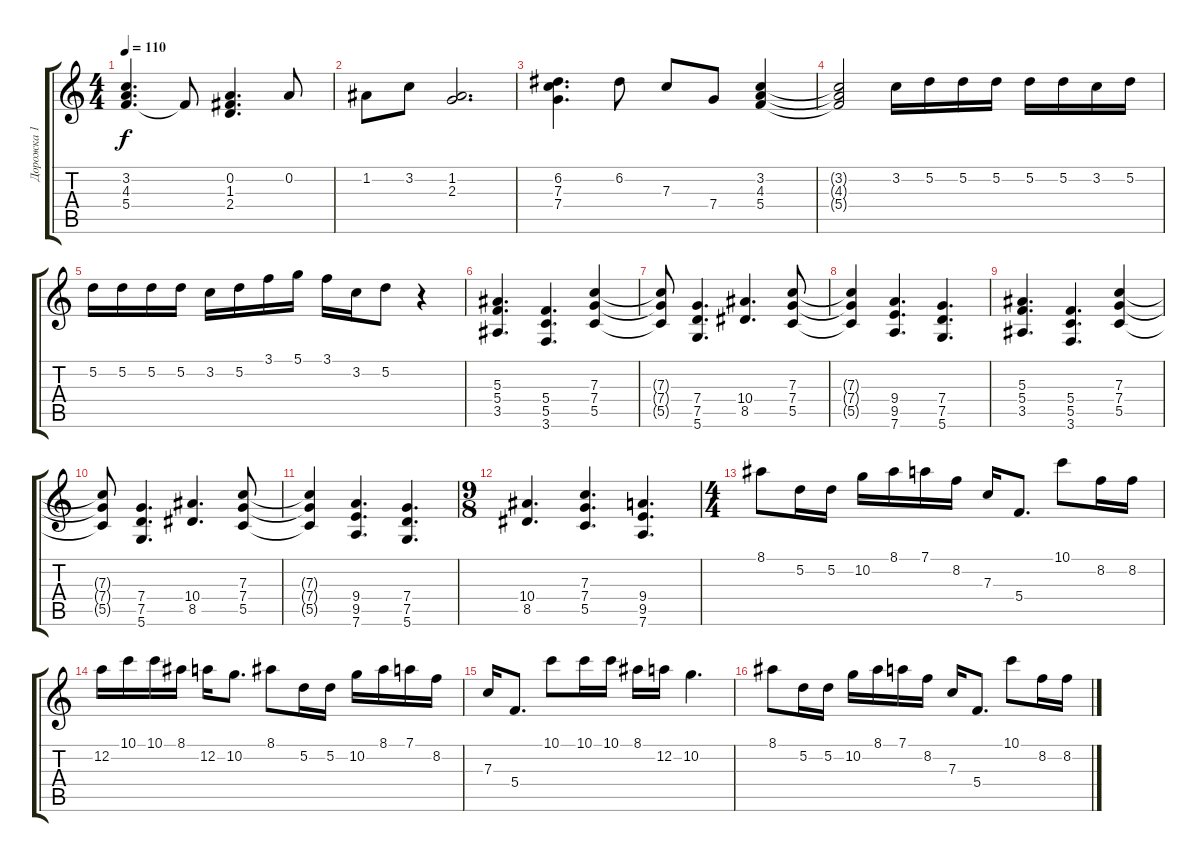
\track ("Дорожка 1" "Дорожка 1") {instrument distortionguitar}
\staff {score tabs}
\tuning (D4 A3 F3 C3 G2 D2) {hide}
\ts (4 4)
\tempo 110
\clef g2
\ks c
(3.2{t} 4.3{t} 5.4{t}).4{d dy f} 5.4{t}.8 (0.2 1.3 2.4).4{d} 0.2.8 |
1.2.8 3.2.8 (1.2 2.3).2{d} |
(6.2 7.3 7.4).4{d} 6.2.8 7.3.8 7.4.8 (3.2 4.3 5.4).4 |
(3.2{t} 4.3{t} 5.4{t}).2 3.2.16 5.2.16 5.2.16 5.2.16 5.2.16 5.2.16 3.2.16 5.2.16 |
5.2.16 5.2.16 5.2.16 5.2.16 3.2.16 5.2.16 3.1.16 5.1.16 3.1.16 3.2.16 5.2.8 r.4 |
(5.3 5.4 3.5).4{d} (5.4 5.5 3.6).4{d} (7.3 7.4 5.5).4 |
(7.3{t} 7.4{t} 5.5{t}).8 (7.4 7.5 5.6).4{d} (10.4 8.5).4{d} (7.3 7.4 5.5).8 |
(7.3{t} 7.4{t} 5.5{t}).4 (9.4 9.5 7.6).4{d} (7.4 7.5 5.6).4{d} |
(5.3 5.4 3.5).4{d} (5.4 5.5 3.6).4{d} (7.3 7.4 5.5).4 |
(7.3{t} 7.4{t} 5.5{t}).8 (7.4 7.5 5.6).4{d} (10.4 8.5).4{d} (7.3 7.4 5.5).8 |
(7.3{t} 7.4{t} 5.5{t}).4 (9.4 9.5 7.6).4{d} (7.4 7.5 5.6).4{d} |
\ts (9 8)
(10.4 8.5).4{d} (7.3 7.4 5.5).4{d} (9.4 9.5 7.6).4{d} |
\ts (4 4)
8.1.8 5.2.16 5.2.16 10.2.16 8.1.16 7.1.16 8.2.16 7.3.16 5.4.8{d} 10.1.8 8.2.16 8.2.16 |
12.2.16 10.1.16 10.1.16 8.1.16 12.2.16 10.2.8{d} 8.1.8 5.2.16 5.2.16 10.2.16 8.1.16 7.1.16 8.2.16 |
7.3.16 5.4.8{d} 10.1.8 10.1.16 10.1.16 8.1.16 12.2.16 10.2.4{d} |
8.1.8 5.2.16 5.2.16 10.2.16 8.1.16 7.1.16 8.2.16 7.3.16 5.4.8{d} 10.1.8 8.2.16 8.2.16
